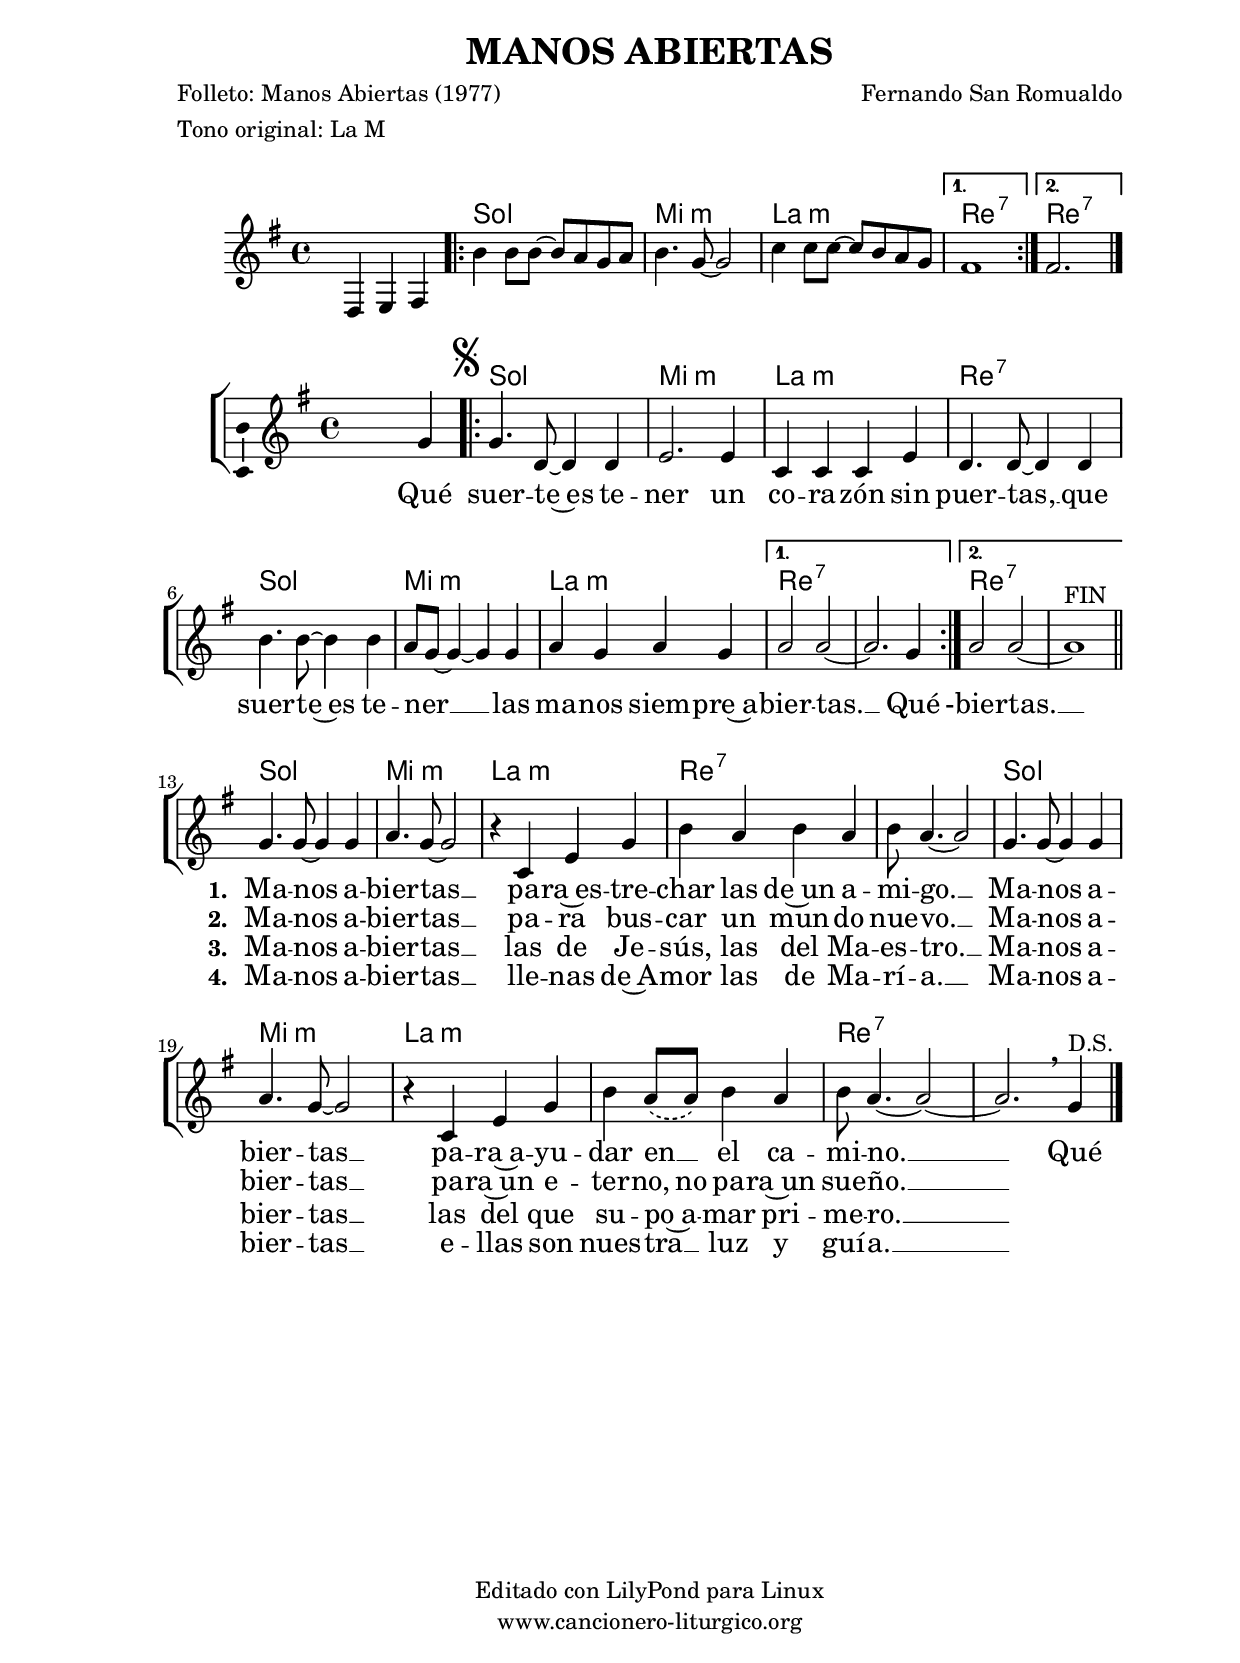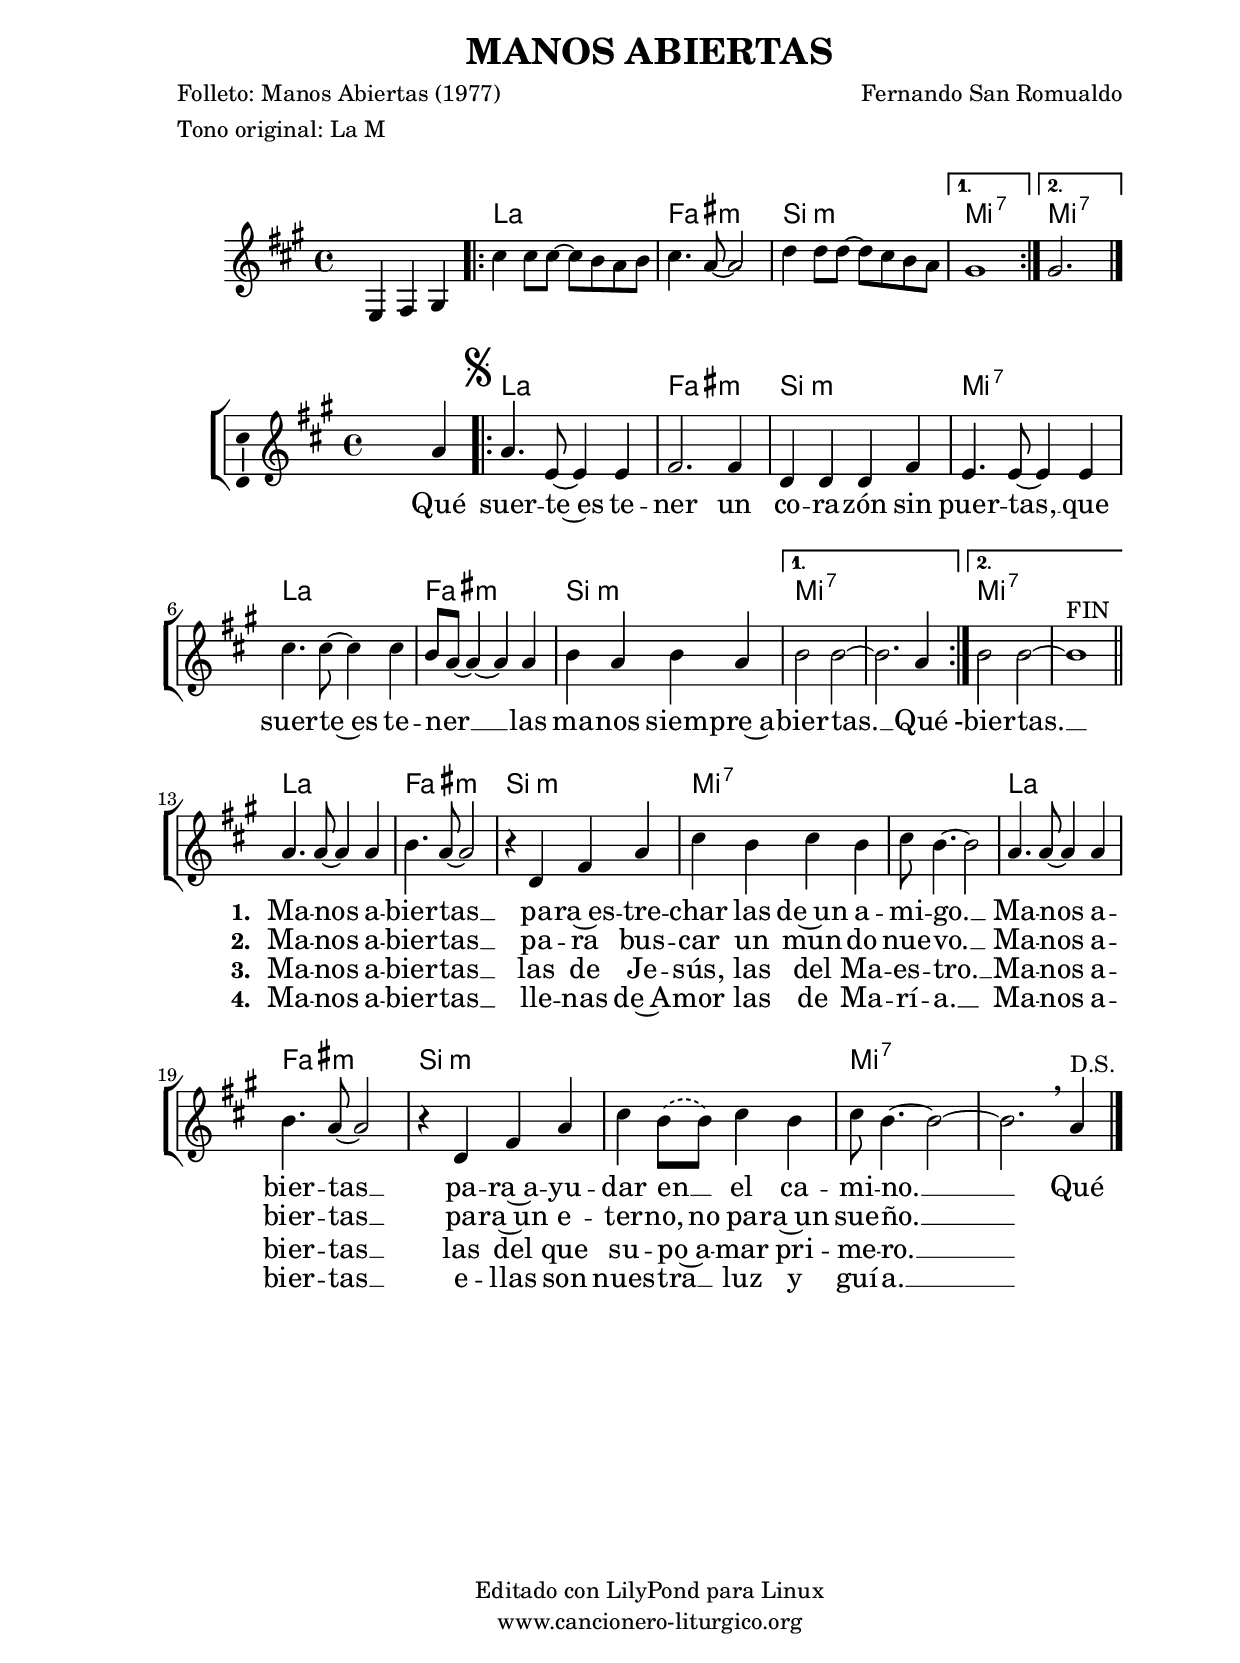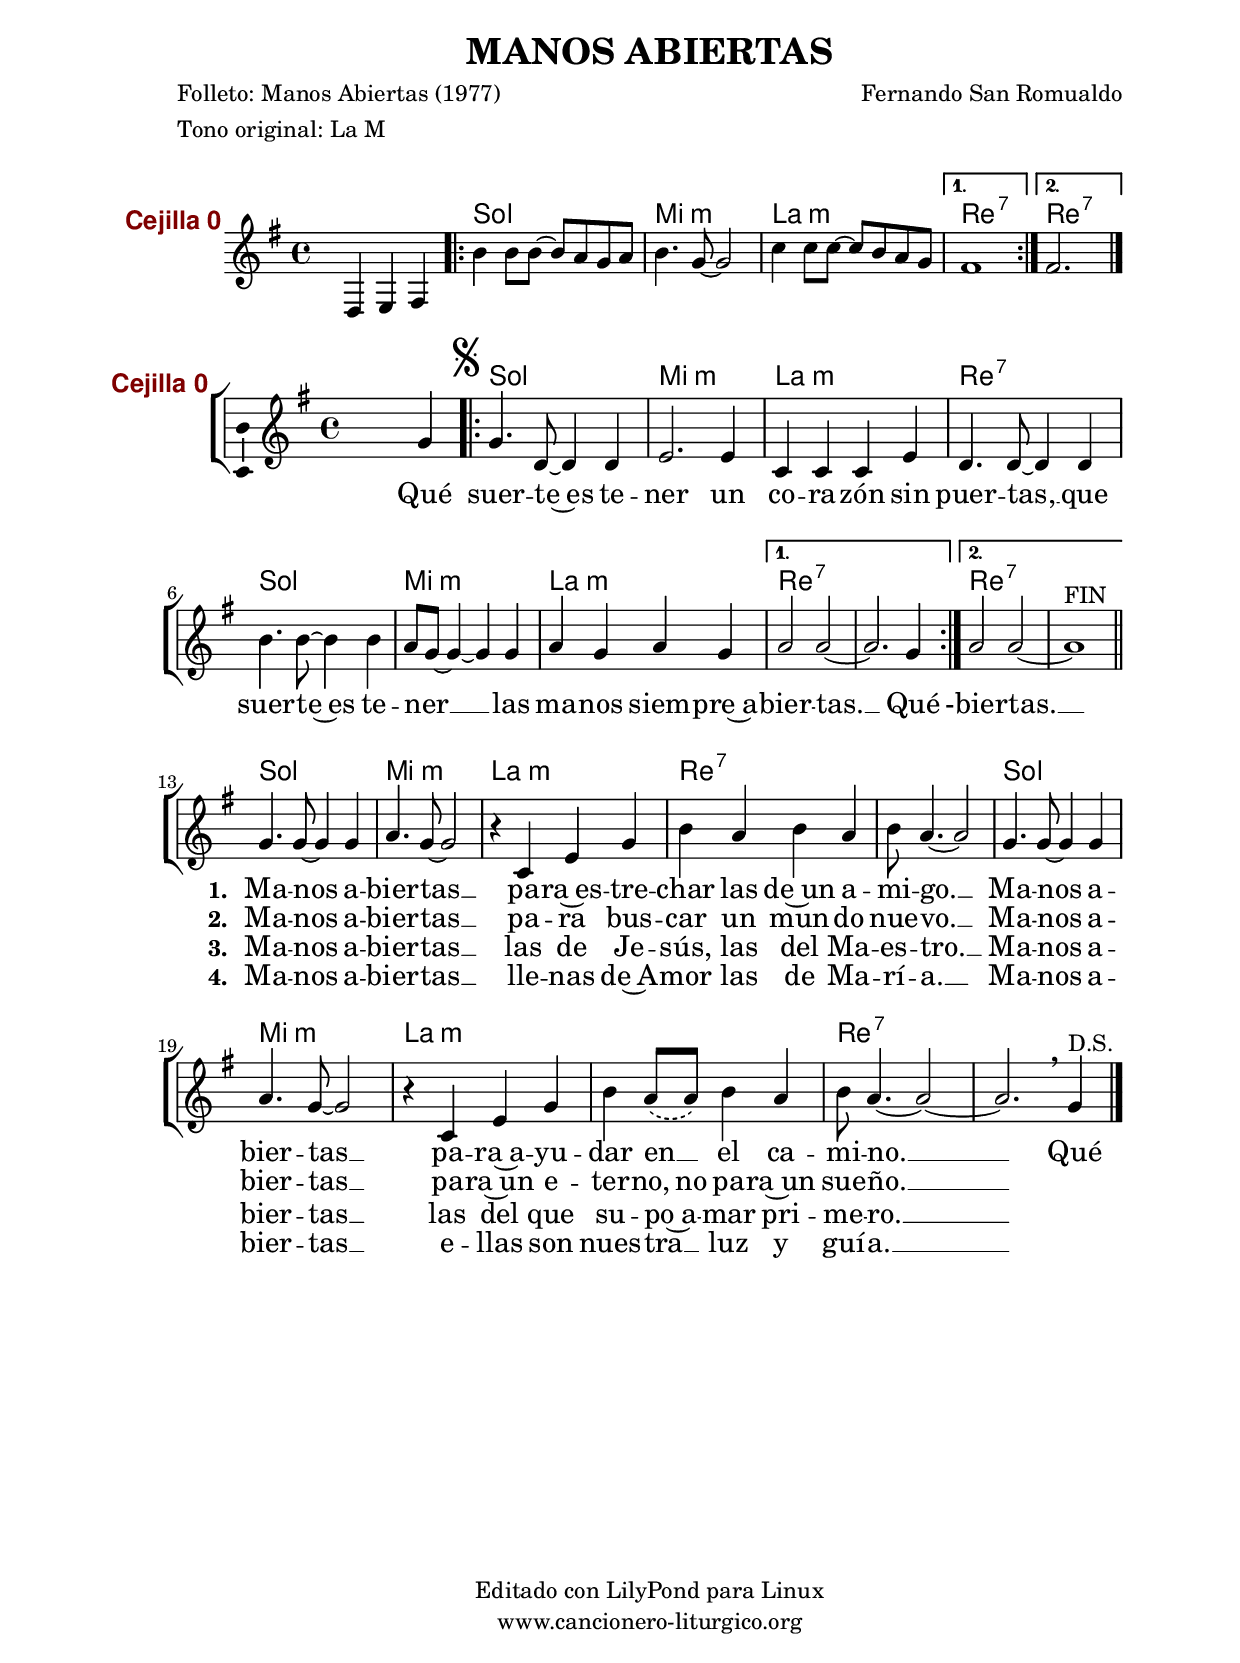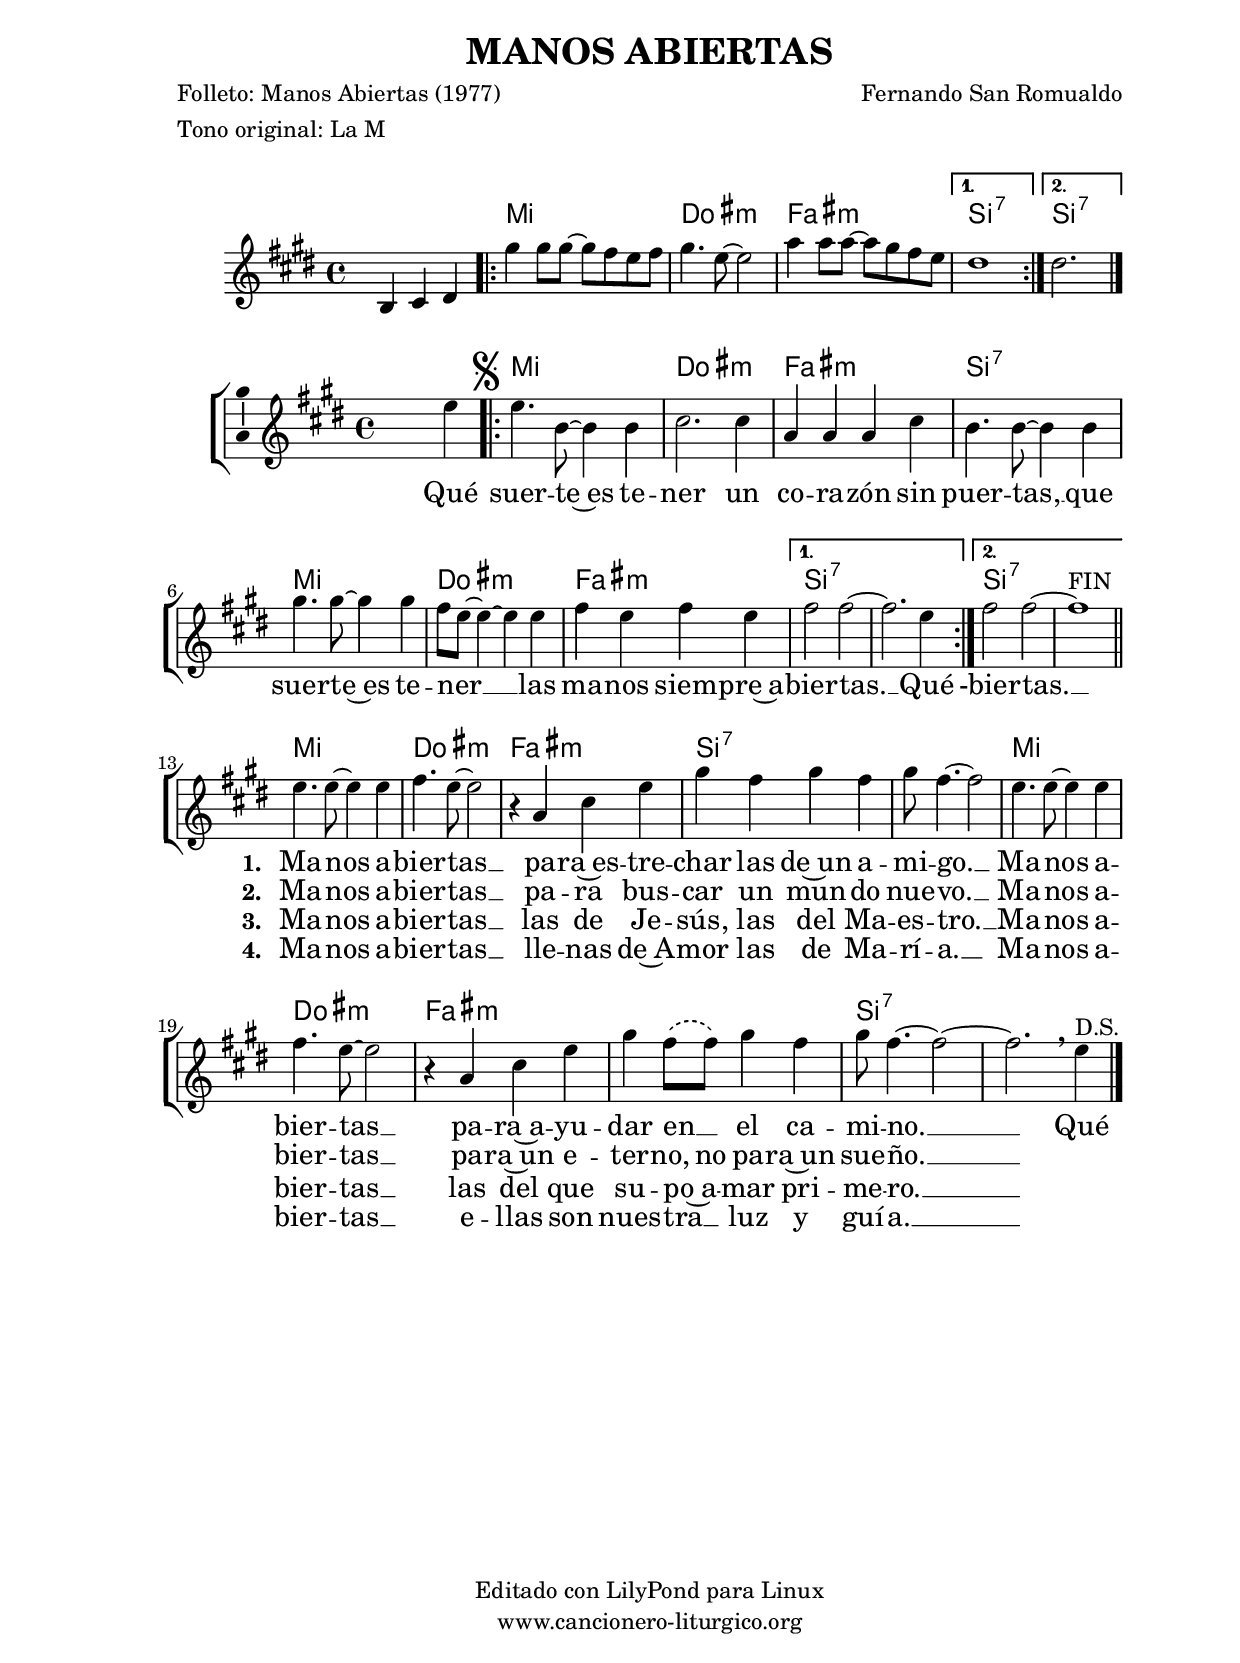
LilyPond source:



%versión de lilypond para la que se ha escrito esta partitura:
\version "2.16.0"

	%Tamaño papel
	#(set-default-paper-size "a4")
	%Tamaño partitura
	#(set-global-staff-size 20)
	%No responde al pulsar sobre una nota
	#(ly:set-option 'point-and-click #f)

%parámetros del encabezamiento:
\header {
	title = "MANOS ABIERTAS"
	subtitle = ""
	composer = "Fernando San Romualdo"
	poet = "Folleto: Manos Abiertas (1977)"
	meter = "Tono original: La M"
	arranger = ""
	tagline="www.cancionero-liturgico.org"
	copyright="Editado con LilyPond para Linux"
	tiempo = ""
	usos = "Entrada, Paz, Comunión, Salida"
	letra = ""
	}

%parámetros asociados al papel:
\paper  {
	oddHeaderMarkup = \markup {\fill-line { \on-the-fly #not-first-page \fromproperty #'header:title \on-the-fly #not-first-page \fromproperty #'header:composer }}
	evenHeaderMarkup = \markup {\fill-line { \fromproperty #'header:composer \fromproperty #'header:title }}
	#(set-paper-size "a4")
	print-page-number = ##f
	first-page-number = 1
	print-first-page-number = ##f
%	head-separation = 3.0 \cm
	top-margin = 2.0 \cm
	bottom-margin = 0.5\cm
%%%	bottom-margin = -2.0\cm
	left-margin = 3.0 \cm
	line-width = 16.0 \cm 
	indent = 8\mm
	interscoreline = 2.\mm
	between-system-space = 15\mm
%	para que las partituras no llenen la hoja:
	ragged-bottom = ##t
%	idem para la última hoja:
	ragged-last-bottom = ##f
%	para que las partituras llenen el ancho del papel:
	ragged-last = ##f
	after-title-space = 2.5 \cm
%page-count=1
%system-count=8

	%Flexible Vertical Spacing
%	markup-markup-spacing =
%	#'((basic-distance . 15) (minimum-distance . 15) (padding . 3))
	markup-system-spacing =
	#'((basic-distance . 15) (minimum-distance . 15) (padding . 3))
	system-system-spacing =
	#'((basic-distance . 15) (minimum-distance . 15) (padding . 3))
	score-system-spacing =
	#'((basic-distance . 15) (minimum-distance . 15) (padding . 5))
%	top-system-spacing = % header
%	#'((basic-distance . 8) (minimum-distance . 0) (padding . 0))
%	top-markup-spacing =
%	#'((basic-distance . 20) (minimum-distance . 20) (padding . 0))
	last-bottom-spacing = % footer
	#'((basic-distance . 5) (minimum-distance . 5) (padding . 0))
%	score-markup-spacing =
%	#'((basic-distance . 16) (minimum-distance . 13) (padding . 0))

	}


%parámetros que afectan a toda la partitura:
global =  {
	%clave de sol (G):
	\clef G
	%armadura:
	\transpose a g
	\key a \major
	\tempo 4=150
	\set Score.tempoHideNote = ##t
	}


acordesintro = {
	\italianChords
	\chordmode {
	\transpose a g
{

s1

\repeat volta 2 {
a1 fis:m b:m
}

\alternative{
{
e:7
}
{
e:7
}
}

	}
	}
}

acordes = {
	\italianChords
	\chordmode {
	\transpose a g
{

s1

\repeat volta 2 {
a1 fis:m b:m e:7
a1 fis:m b:m
}

\alternative{
{
e:7 s
}
{
e:7 s
}
}

a1 fis:m b:m e:7 s
a1 fis:m b:m s e:7 s

	}
	}
}

melodiaintro = 
\transpose a g
{
	\relative c{
	\time 4/4

s4 e4 fis gis

\repeat volta 2 {
cis'4 cis8 cis~cis b a b
cis4. a8~a2
d4 d8 d~d cis b a
}

\alternative{
{
gis1
}
{
gis2. s4
}
}

	\bar "|."
	}
	}


melodia = 
\transpose a g
{
	\relative c''{
	\time 4/4

\phrasingSlurDashed

s2. a4

\repeat volta 2 {

\mark \markup { \musicglyph #"scripts.segno" }
a4. e8~e4 e
fis2. fis4
d4 d d fis
e4. e8~e4 e
cis'4. cis8~cis4 cis
b8 a~a4~a4 a4
b4 a b a
}
\alternative{
{
b2 b2~
b2. a4
}
{
b2 b~
b1^"FIN"
}
}

\bar "||"
\break

a4. a8~a4 a
b4. a8~a2
r4 d,4 fis a
cis b cis b
cis8 b4.~b2
a4. a8~a4 a
b4. a8~a2

r4 d,4 fis a
cis4 b8 \(b\) cis4 b
cis8 b4.~b2~
b2. \breathe a4^"D.S."

	\bar "|."
	}
	}


texto = \lyricmode {

Qué suer -- te~es te -- ner 
un co -- ra -- zón sin puer -- tas, __
que suer -- te~es te -- ner __ _
las ma -- nos siem -- pre~a -- bier -- tas. __
Qué
-bier -- tas. __

\set stanza =#"1. " Ma -- nos a -- bier -- tas __
pa -- ra~es -- tre -- char las de~un a -- mi -- go. __
Ma -- nos a -- bier -- tas __
pa -- ra~a -- yu -- dar en __ _ el ca -- mi -- no. __
Qué

	}

textodos = \lyricmode {
\skip1 \skip1 \skip1 \skip1 \skip1 \skip1 \skip1 \skip1
\skip1 \skip1 \skip1 \skip1 \skip1 \skip1 \skip1 \skip1
\skip1 \skip1 \skip1 \skip1 \skip1 \skip1 \skip1 \skip1
\skip1 \skip1 \skip1 \skip1

\set stanza =#"2. " Ma -- nos a -- bier -- tas __
pa -- ra bus -- car un mun -- do nue -- vo. __
Ma -- nos a -- bier -- tas __
pa -- ra~un e -- ter -- no, no pa -- ra~un sue -- ño. __
"  "

	}

textotres = \lyricmode {
\skip1 \skip1 \skip1 \skip1 \skip1 \skip1 \skip1 \skip1
\skip1 \skip1 \skip1 \skip1 \skip1 \skip1 \skip1 \skip1
\skip1 \skip1 \skip1 \skip1 \skip1 \skip1 \skip1 \skip1
\skip1 \skip1 \skip1 \skip1

\set stanza =#"3. " Ma -- nos a -- bier -- tas __
las de Je -- sús, las del Ma -- es -- tro. __
Ma -- nos a -- bier -- tas __
las del que su -- po~a -- _ mar pri -- me -- ro. __
"  "

	}

textocuatro = \lyricmode {
\skip1 \skip1 \skip1 \skip1 \skip1 \skip1 \skip1 \skip1
\skip1 \skip1 \skip1 \skip1 \skip1 \skip1 \skip1 \skip1
\skip1 \skip1 \skip1 \skip1 \skip1 \skip1 \skip1 \skip1
\skip1 \skip1 \skip1 \skip1

\set stanza =#"4. " Ma -- nos a -- bier -- tas __
lle -- nas de~A -- mor las de Ma -- rí -- a. __
Ma -- nos a -- bier -- tas __
e -- llas son nues -- tra __ _ luz y guí -- a. __
"  "

	}


acordesintroStaff = \context ChordNames = acordesintroStaff <<
	\set chordChanges = ##t
	\acordesintro
	>>

acordesStaff = \context ChordNames = acordesStaff <<
	\set chordChanges = ##t
	\acordes
	>>


%%%%%%%%%%%%%%%%%%%%%%%%%%%%%%%%%%% CEJILLA %%%%%%%%%%%%%%%%%%%%%%%%%%%%%%%%%%%
acordesintrocejilla = {
%%%	\override ChordNames.ChordName #'font-size = #-1
%%%	\override ChordNames.ChordName #'font-series = #'bold
	\transpose c c {
		\acordesintro
		}
	}

acordesintrocejillaStaff = \context ChordNames = acordesintrocejillaStaff <<
	\set Staff.instrumentName = \markup \with-color #darkred \larger \bold \sans "Cejilla 0"
	\set chordChanges = ##t
	\acordesintrocejilla
	>>
acordescejilla = {
%%%	\override ChordNames.ChordName #'font-size = #-1
%%%	\override ChordNames.ChordName #'font-series = #'bold
	\transpose c c {
		\acordes
		}
	}

acordescejillaStaff = \context ChordNames = acordescejillaStaff <<
	\set Staff.instrumentName = \markup \with-color #darkred \larger \bold \sans "Cejilla 0"
	\set chordChanges = ##t
	\acordescejilla
	>>
%%%%%%%%%%%%%%%%%%%%%%%%%%%%%%%%%%% CEJILLA %%%%%%%%%%%%%%%%%%%%%%%%%%%%%%%%%%%


vozintroStaff = \context Voice = vozintroStaff
<<
	\override Staff.StaffSymbol #'staff-space = #(magstep -0.35)
	\set Staff.midiInstrument = #"english horn"
	\set Staff.midiMinimumVolume = #0.7
	\set Staff.midiMaximumVolume = #0.9
	\global
	\melodiaintro
	>>

vozStaff = \context Voice = vozStaff
\with {\consists "Ambitus_engraver"}
<<
%	\set Staff.instrumentName = ""
%	\set Staff.shortInstrumentName = ""
%	\set Staff.midiInstrument = #"clarinet"
%	\set Staff.midiInstrument = #"cello"
%	\set Staff.midiInstrument = #"flute"
	\set Staff.midiInstrument = #"electric guitar (jazz)"
%	\set Staff.midiInstrument = #"english horn"
%	\set Staff.midiInstrument = #"violin"
%	\set Staff.midiInstrument = #"glockenspiel"
	\set Staff.midiMinimumVolume = #0.7
	\set Staff.midiMaximumVolume = #0.9
	\global
	\melodia
	>>

textoStaff = \context Lyrics = textoStaff <<
	\lyricsto vozStaff \texto
	>>

textodosStaff = \context Lyrics = textodosStaff <<
	\lyricsto vozStaff \textodos
	>>

textotresStaff = \context Lyrics = textotresStaff <<
	\lyricsto vozStaff \textotres
	>>

textocuatroStaff = \context Lyrics = textocuatroStaff <<
	\lyricsto vozStaff \textocuatro
	>>


\book {
	\score {
		\context ChoirStaff {
%			\override StaffGroup.SystemStartBracket #'collapse-height = #1
%			\override Score.SystemStartBar #'collapse-height = #1
			<<
			\acordesintroStaff
			\vozintroStaff
			>>
			}
		\layout {
	    		\context {
				\Lyrics
				\override LyricText #'font-size = #2
				}
	   		 \context {
				\Score
				\override StaffSymbol #'staff-space = #(magstep +3)
				}
			}
		}
	\score {
		\context ChoirStaff {
			\override StaffGroup.SystemStartBracket #'collapse-height = #1
			\override Score.SystemStartBar #'collapse-height = #1
			<<
			\acordesStaff
			\vozStaff
			\textoStaff
			\textodosStaff
			\textotresStaff
			\textocuatroStaff
			>>
			}
		\layout {
	    		\context {
				\Lyrics
				\override LyricText #'font-size = #2
				}
	   		 \context {
				\Score
				\override StaffSymbol #'staff-space = #(magstep +3)
				}
			}
		}
	\score {
		\unfoldRepeats
		\context ChoirStaff {
			<<
			\acordesintroStaff
			\vozintroStaff
			>>
			<<
			\acordesStaff
			\vozStaff
			>>
			}
		\midi {
	  		\context {
	  			\Score
				tempoWholesPerMinute = #(ly:make-moment 70 4)
				}
			}
		}
	}


%Partitura para guitarra
#(define output-suffix "G")
\book {
	\score {
		\context ChoirStaff {
%			\override StaffGroup.SystemStartBracket #'collapse-height = #1
%			\override Score.SystemStartBar #'collapse-height = #1
			<<
			\acordesintrocejillaStaff
			\vozintroStaff
			>>
			}
		\layout {
%%%%%%%%%%%%%%%%%%%%%%%%%%%%%%%%%%% CEJILLA %%%%%%%%%%%%%%%%%%%%%%%%%%%%%%%%%%%
			\context {
				\ChordNames \consists Instrument_name_engraver
				}
%%%%%%%%%%%%%%%%%%%%%%%%%%%%%%%%%%% CEJILLA %%%%%%%%%%%%%%%%%%%%%%%%%%%%%%%%%%%
	    		\context {
				\Lyrics
				\override LyricText #'font-size = #2
				}
	   		 \context {
				\Score
				\override StaffSymbol #'staff-space = #(magstep +3)
				}
			}
		}
	\score {
		\context ChoirStaff {
			\override StaffGroup.SystemStartBracket #'collapse-height = #1
			\override Score.SystemStartBar #'collapse-height = #1
			<<
			\acordescejillaStaff
			\vozStaff
			\textoStaff
			\textodosStaff
			\textotresStaff
			\textocuatroStaff
			>>
			}
		\layout {
%%%%%%%%%%%%%%%%%%%%%%%%%%%%%%%%%%% CEJILLA %%%%%%%%%%%%%%%%%%%%%%%%%%%%%%%%%%%
			\context {
				\ChordNames \consists Instrument_name_engraver
				}
%%%%%%%%%%%%%%%%%%%%%%%%%%%%%%%%%%% CEJILLA %%%%%%%%%%%%%%%%%%%%%%%%%%%%%%%%%%%
	    		\context {
				\Lyrics
				\override LyricText #'font-size = #2
				}
	   		 \context {
				\Score
				\override StaffSymbol #'staff-space = #(magstep +3)
				}
			}
		}
	}


#(define output-suffix "C")
\book {
	\score {
		\context ChoirStaff {
%			\override StaffGroup.SystemStartBracket #'collapse-height = #1
%			\override Score.SystemStartBar #'collapse-height = #1
\transpose c d
			<<
			\acordesintroStaff
			\vozintroStaff
			>>
			}
		\layout {
	    		\context {
				\Lyrics
				\override LyricText #'font-size = #2
				}
	   		 \context {
				\Score
				\override StaffSymbol #'staff-space = #(magstep +3)
				}
			}
		}
	\score {
		\context ChoirStaff {
			\override StaffGroup.SystemStartBracket #'collapse-height = #1
			\override Score.SystemStartBar #'collapse-height = #1
\transpose c d
			<<
			\acordesStaff
			\vozStaff
			\textoStaff
			\textodosStaff
			\textotresStaff
			\textocuatroStaff
			>>
			}
		\layout {
	    		\context {
				\Lyrics
				\override LyricText #'font-size = #2
				}
	   		 \context {
				\Score
				\override StaffSymbol #'staff-space = #(magstep +3)
				}
			}
		}
	}


#(define output-suffix "S")
\book {
	\score {
		\context ChoirStaff {
%			\override StaffGroup.SystemStartBracket #'collapse-height = #1
%			\override Score.SystemStartBar #'collapse-height = #1
\transpose c a
			<<
			\acordesintroStaff
			\vozintroStaff
			>>
			}
		\layout {
	    		\context {
				\Lyrics
				\override LyricText #'font-size = #2
				}
	   		 \context {
				\Score
				\override StaffSymbol #'staff-space = #(magstep +3)
				}
			}
		}
	\score {
		\context ChoirStaff {
			\override StaffGroup.SystemStartBracket #'collapse-height = #1
			\override Score.SystemStartBar #'collapse-height = #1
\transpose c a
			<<
			\acordesStaff
			\vozStaff
			\textoStaff
			\textodosStaff
			\textotresStaff
			\textocuatroStaff
			>>
			}
		\layout {
	    		\context {
				\Lyrics
				\override LyricText #'font-size = #2
				}
	   		 \context {
				\Score
				\override StaffSymbol #'staff-space = #(magstep +3)
				}
			}
		}
	}


